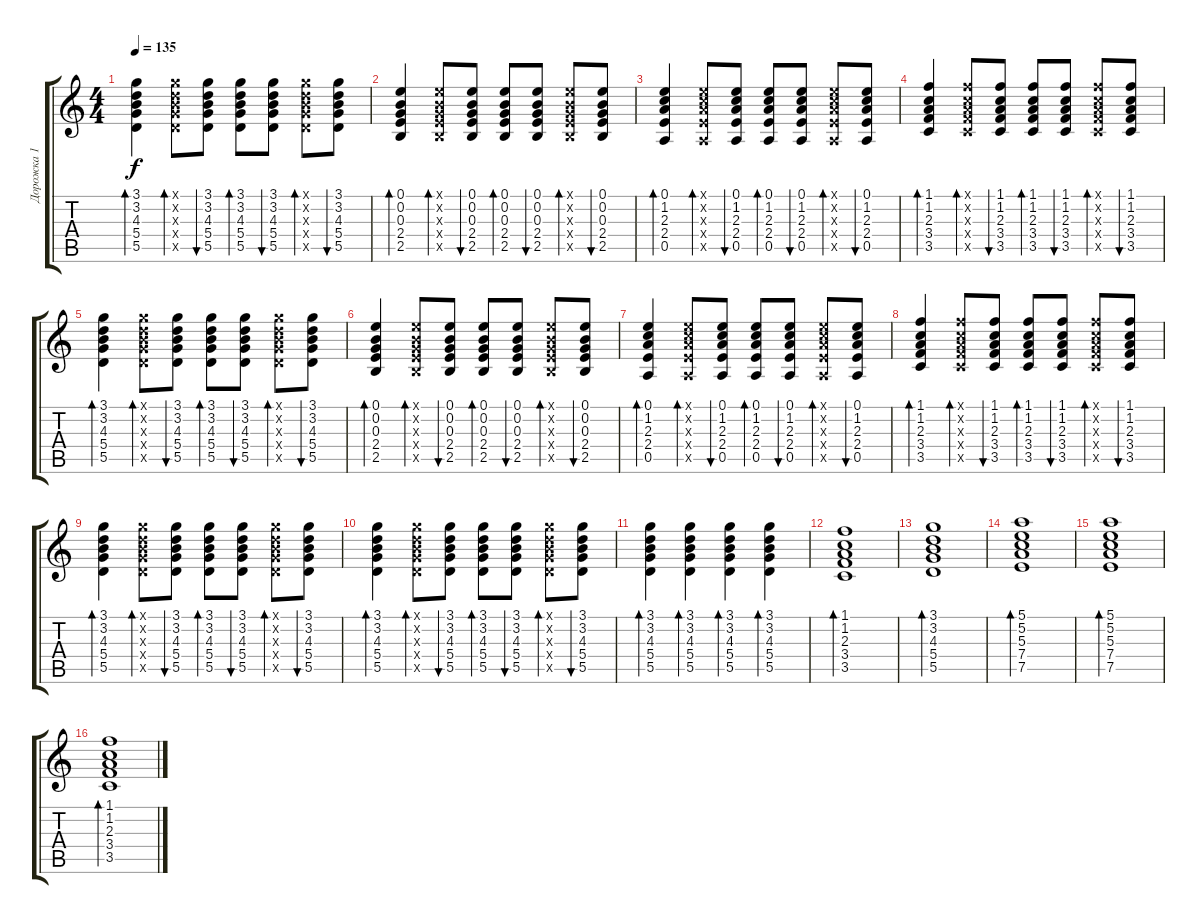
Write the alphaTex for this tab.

\track ("Дорожка 1" "Дорожка 1") {instrument acousticguitarsteel}
\staff {score tabs}
\tuning (E4 B3 G3 D3 A2 E2) {hide}
\ts (4 4)
\tempo 135
\clef g2
\ks c
(3.1 3.2 4.3 5.4 5.5).4{bd 60 dy f} (3.1{x} 3.2{x} 4.3{x} 5.4{x} 5.5{x}).8{bd 60} (3.1 3.2 4.3 5.4 5.5).8{bu 60} (3.1 3.2 4.3 5.4 5.5).8{bd 60} (3.1 3.2 4.3 5.4 5.5).8{bu 60} (3.1{x} 3.2{x} 4.3{x} 5.4{x} 5.5{x}).8{bd 60} (3.1 3.2 4.3 5.4 5.5).8{bu 60} |
(0.1 0.2 0.3 2.4 2.5).4{bd 60} (0.1{x} 0.2{x} 0.3{x} 2.4{x} 2.5{x}).8{bd 60} (0.1 0.2 0.3 2.4 2.5).8{bu 60} (0.1 0.2 0.3 2.4 2.5).8{bd 60} (0.1 0.2 0.3 2.4 2.5).8{bu 60} (0.1{x} 0.2{x} 0.3{x} 2.4{x} 2.5{x}).8{bd 60} (0.1 0.2 0.3 2.4 2.5).8{bu 60} |
(0.1 1.2 2.3 2.4 0.5).4{bd 60} (0.1{x} 1.2{x} 2.3{x} 2.4{x} 0.5{x}).8{bd 60} (0.1 1.2 2.3 2.4 0.5).8{bu 60} (0.1 1.2 2.3 2.4 0.5).8{bd 60} (0.1 1.2 2.3 2.4 0.5).8{bu 60} (0.1{x} 1.2{x} 2.3{x} 2.4{x} 0.5{x}).8{bd 60} (0.1 1.2 2.3 2.4 0.5).8{bu 60} |
(1.1 1.2 2.3 3.4 3.5).4{bd 60} (1.1{x} 1.2{x} 2.3{x} 3.4{x} 3.5{x}).8{bd 60} (1.1 1.2 2.3 3.4 3.5).8{bu 60} (1.1 1.2 2.3 3.4 3.5).8{bd 60} (1.1 1.2 2.3 3.4 3.5).8{bu 60} (1.1{x} 1.2{x} 2.3{x} 3.4{x} 3.5{x}).8{bd 60} (1.1 1.2 2.3 3.4 3.5).8{bu 60} |
(3.1 3.2 4.3 5.4 5.5).4{bd 60} (3.1{x} 3.2{x} 4.3{x} 5.4{x} 5.5{x}).8{bd 60} (3.1 3.2 4.3 5.4 5.5).8{bu 60} (3.1 3.2 4.3 5.4 5.5).8{bd 60} (3.1 3.2 4.3 5.4 5.5).8{bu 60} (3.1{x} 3.2{x} 4.3{x} 5.4{x} 5.5{x}).8{bd 60} (3.1 3.2 4.3 5.4 5.5).8{bu 60} |
(0.1 0.2 0.3 2.4 2.5).4{bd 60} (0.1{x} 0.2{x} 0.3{x} 2.4{x} 2.5{x}).8{bd 60} (0.1 0.2 0.3 2.4 2.5).8{bu 60} (0.1 0.2 0.3 2.4 2.5).8{bd 60} (0.1 0.2 0.3 2.4 2.5).8{bu 60} (0.1{x} 0.2{x} 0.3{x} 2.4{x} 2.5{x}).8{bd 60} (0.1 0.2 0.3 2.4 2.5).8{bu 60} |
(0.1 1.2 2.3 2.4 0.5).4{bd 60} (0.1{x} 1.2{x} 2.3{x} 2.4{x} 0.5{x}).8{bd 60} (0.1 1.2 2.3 2.4 0.5).8{bu 60} (0.1 1.2 2.3 2.4 0.5).8{bd 60} (0.1 1.2 2.3 2.4 0.5).8{bu 60} (0.1{x} 1.2{x} 2.3{x} 2.4{x} 0.5{x}).8{bd 60} (0.1 1.2 2.3 2.4 0.5).8{bu 60} |
(1.1 1.2 2.3 3.4 3.5).4{bd 60} (1.1{x} 1.2{x} 2.3{x} 3.4{x} 3.5{x}).8{bd 60} (1.1 1.2 2.3 3.4 3.5).8{bu 60} (1.1 1.2 2.3 3.4 3.5).8{bd 60} (1.1 1.2 2.3 3.4 3.5).8{bu 60} (1.1{x} 1.2{x} 2.3{x} 3.4{x} 3.5{x}).8{bd 60} (1.1 1.2 2.3 3.4 3.5).8{bu 60} |
(3.1 3.2 4.3 5.4 5.5).4{bd 60} (3.1{x} 3.2{x} 4.3{x} 5.4{x} 5.5{x}).8{bd 60} (3.1 3.2 4.3 5.4 5.5).8{bu 60} (3.1 3.2 4.3 5.4 5.5).8{bd 60} (3.1 3.2 4.3 5.4 5.5).8{bu 60} (3.1{x} 3.2{x} 4.3{x} 5.4{x} 5.5{x}).8{bd 60} (3.1 3.2 4.3 5.4 5.5).8{bu 60} |
(3.1 3.2 4.3 5.4 5.5).4{bd 60} (3.1{x} 3.2{x} 4.3{x} 5.4{x} 5.5{x}).8{bd 60} (3.1 3.2 4.3 5.4 5.5).8{bu 60} (3.1 3.2 4.3 5.4 5.5).8{bd 60} (3.1 3.2 4.3 5.4 5.5).8{bu 60} (3.1{x} 3.2{x} 4.3{x} 5.4{x} 5.5{x}).8{bd 60} (3.1 3.2 4.3 5.4 5.5).8{bu 60} |
(3.1 3.2 4.3 5.4 5.5).4{bd 60} (3.1 3.2 4.3 5.4 5.5).4{bd 120} (3.1 3.2 4.3 5.4 5.5).4{bd 120} (3.1 3.2 4.3 5.4 5.5).4{bd 120} |
(1.1 1.2 2.3 3.4 3.5).1{bd 120} |
(3.1 3.2 4.3 5.4 5.5).1{bd 120} |
(5.1 5.2 5.3 7.4 7.5).1{bd 120} |
(5.1 5.2 5.3 7.4 7.5).1{bd 240} |
(1.1 1.2 2.3 3.4 3.5).1{bd 120}
